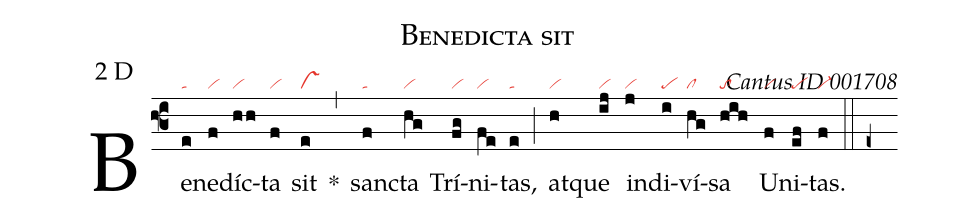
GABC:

name: Benedicta sit;
mode: 2;
mode-differentia: D;
commentary: Cantus ID 001708;
nabc-lines: 1;
%%
(f3)

Be(e|ta)ne(f|vi)díc(hh|vi)ta(f|vi) sit(e|vs) *(,) sanc(f|ta)ta(hg|vi) Trí(fg|vi)ni(fe|vi)tas,(e|ta) (;) at(h|vi)que(ij|vi) in(j|vi)di(i|pe)ví(hg|cl)sa(hih|to) U(f|vi)ni(ef|pe)tas.(f|vi-) (::e+)
